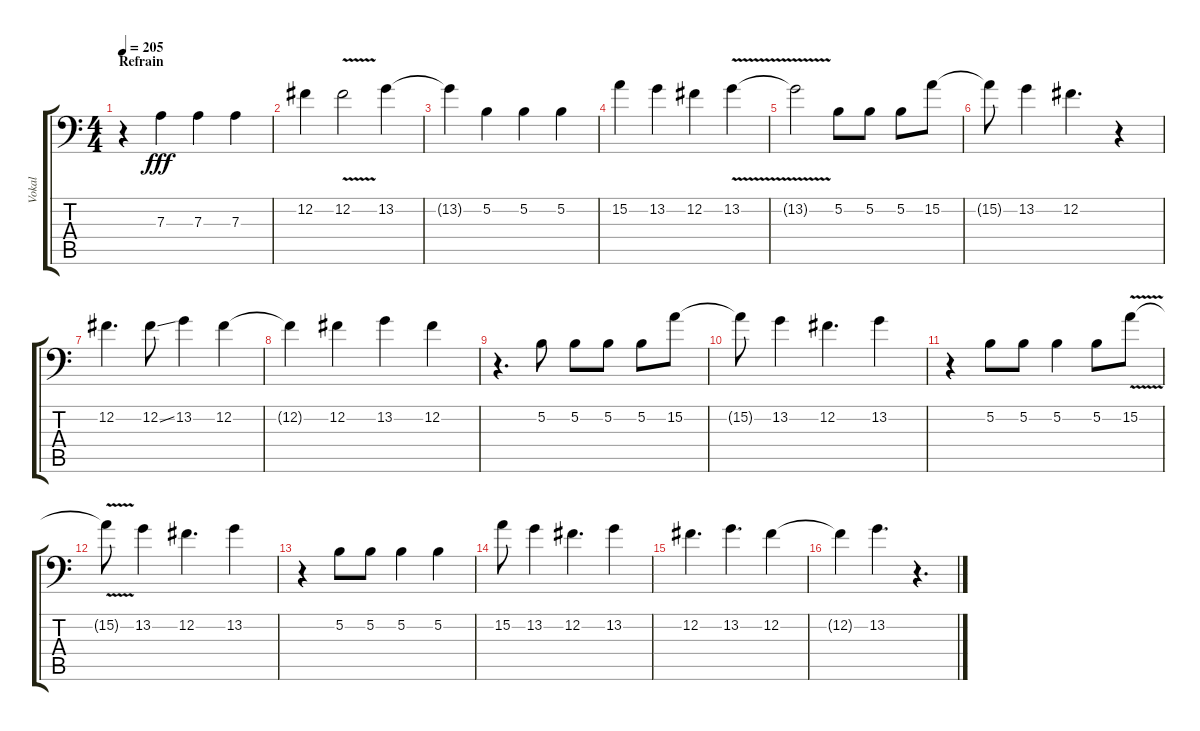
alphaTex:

\track ("Vokal" "Vokal") {instrument lead2sawtooth}
\staff {score tabs}
\tuning (B3 Gb3 D3 A2 E2 A1) {hide}
\ts (4 4)
\section ("" "Refrain ")
\tempo 205
\clef f4
\ks c
r.4{dy fff} 7.3.4 7.3.4 7.3.4 |
12.2.4 12.2{v}.2 13.2.4 |
13.2{t}.4 5.2.4 5.2.4 5.2.4 |
15.2.4 13.2.4 12.2.4 13.2{v}.4 |
13.2{t}.2 5.2.8 5.2.8 5.2.8 15.2.8 |
15.2{t}.8 13.2.4 12.2.4{d} r.4 |
12.2.4{d} 12.2{ss}.8 13.2.4 12.2.4 |
12.2{t}.4 12.2.4 13.2.4 12.2.4 |
r.4{d} 5.2.8 5.2.8 5.2.8 5.2.8 15.2.8 |
15.2{t}.8 13.2.4 12.2.4{d} 13.2.4 |
r.4 5.2.8 5.2.8 5.2.4 5.2.8 15.2{v}.8 |
15.2{t}.8 13.2.4 12.2.4{d} 13.2.4 |
r.4 5.2.8 5.2.8 5.2.4 5.2.4 |
15.2.8 13.2.4 12.2.4{d} 13.2.4 |
12.2.4{d} 13.2.4{d} 12.2.4 |
12.2{t}.4 13.2.4{d} r.4{d}
